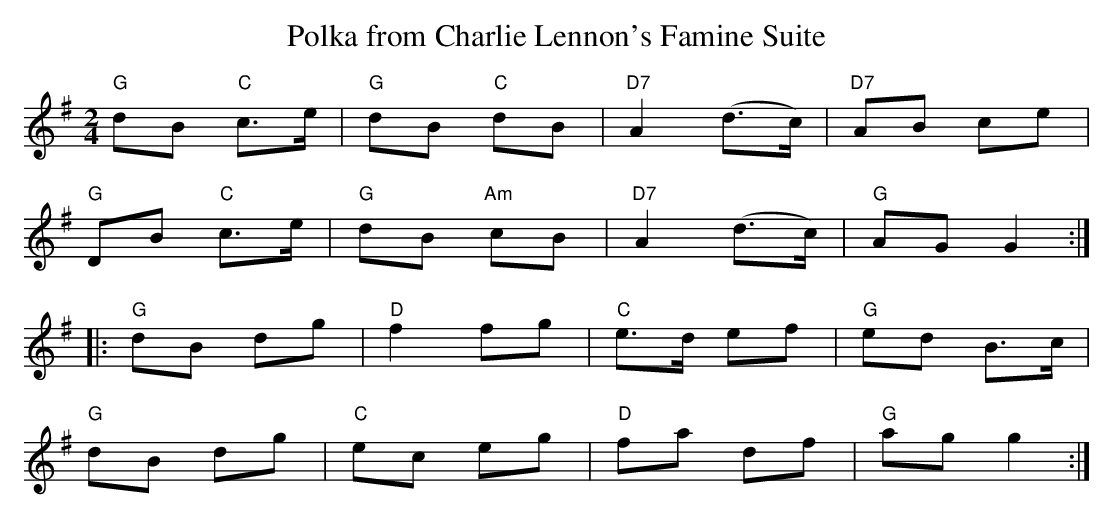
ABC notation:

X:1
T:Polka from Charlie Lennon's Famine Suite
M:2/4
L:1/8
K:G
"G"dB "C"c>e|"G"dB "C"dB|"D7"A2 (d>c)|"D7"AB ce|
"G"DB "C"c>e|"G"dB "Am"cB|"D7"A2(d>c)|"G"AG G2::
"G"dB dg|"D"f2 fg|"C"e>d ef|"G"ed B>c|
"G"dB dg|"C"ec eg|"D"fa df|"G"ag g2:|
